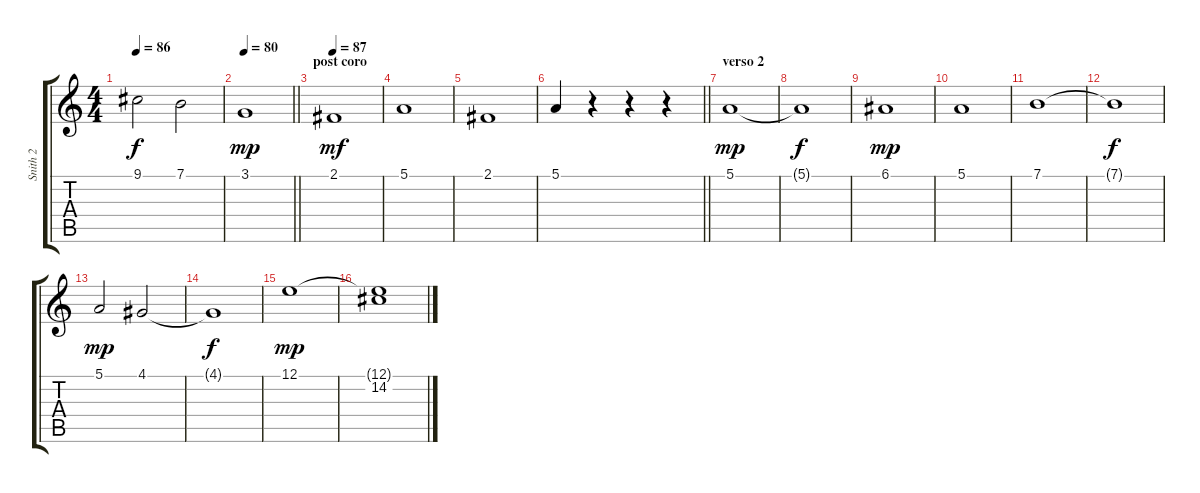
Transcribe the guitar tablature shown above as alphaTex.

\track ("Snith 2" "Snith 2") {instrument pad4choir}
\staff {score tabs}
\tuning (E4 B3 G3 D3 A2 E2) {hide}
\ts (4 4)
\tempo 86
\clef g2
\ks c
9.1.2{dy f} 7.1.2 |
\tempo 80
\barLineRight lightlight
3.1.1{dy mp} |
\section ("" "post coro")
\tempo 87
2.1.1{dy mf} |
5.1.1 |
2.1.1 |
\barLineRight lightlight
5.1.4 r.4 r.4 r.4 |
\section ("" "verso 2")
5.1.1{dy mp} |
5.1{t}.1{dy f} |
6.1.1{dy mp} |
5.1.1 |
7.1.1 |
7.1{t}.1{dy f} |
5.1.2{dy mp} 4.1.2 |
4.1{t}.1{dy f} |
12.1.1{dy mp} |
(12.1{t} 14.2).1
